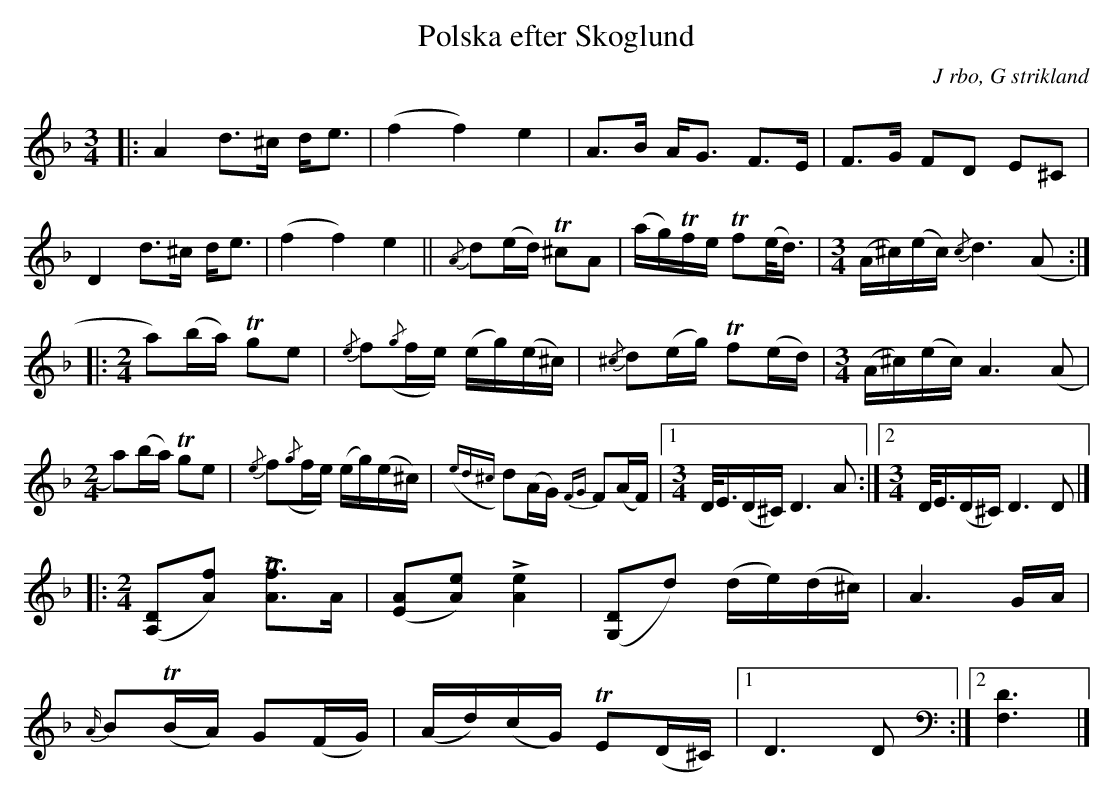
X:1
T: Polska efter Skoglund
O: J rbo, G strikland
M: 3/4
L: 1/16
K: Dm
|:A4 d2>^c2 d2<e2 |(f4f4) e4| A2>B2 A2<G2 F2>E2|F2>G2 F2D2 E2^C2|D4 d2>^c2 d2<e2 |(f4f4) e4||{/A}d2(ed)  T^c2A2 |(ag)Tfe  Tf2(e<d) |[M:3/4] (A^c)(ec) {/c}d4>(A4:|
|:[M:2/4]a2)(ba) Tg2e2 | {/e}f2({/g}fe) (eg)(e^c) | {/^c}d2(eg) Tf2(ed) |[M:3/4] (A^c)(ec) A6 (A2|
[M:2/4] a2)(ba)  Tg2e2| {/e}f2({/g}fe) (eg)(e^c)| ({ed^c}d2)(AG)  {FG}F2(AF)|[1 [M:3/4] D<E(D^C)  D4>A4:|[2[M:3/4] D<E(D^C)  D4>D4|]
|:[M:2/4]([A,2D2][A2f2]) L[A2Tf2]>A2 | ([E2A2][A2e2]) L[A4e4] | ([G,2D2]d2) (de)(d^c) | A6GA |
{A/}B2T(BA) G2(FG) | (Ad)(cG) TE2(D^C) |[1 D4>D4 :|[2 [F,6D6] |]
